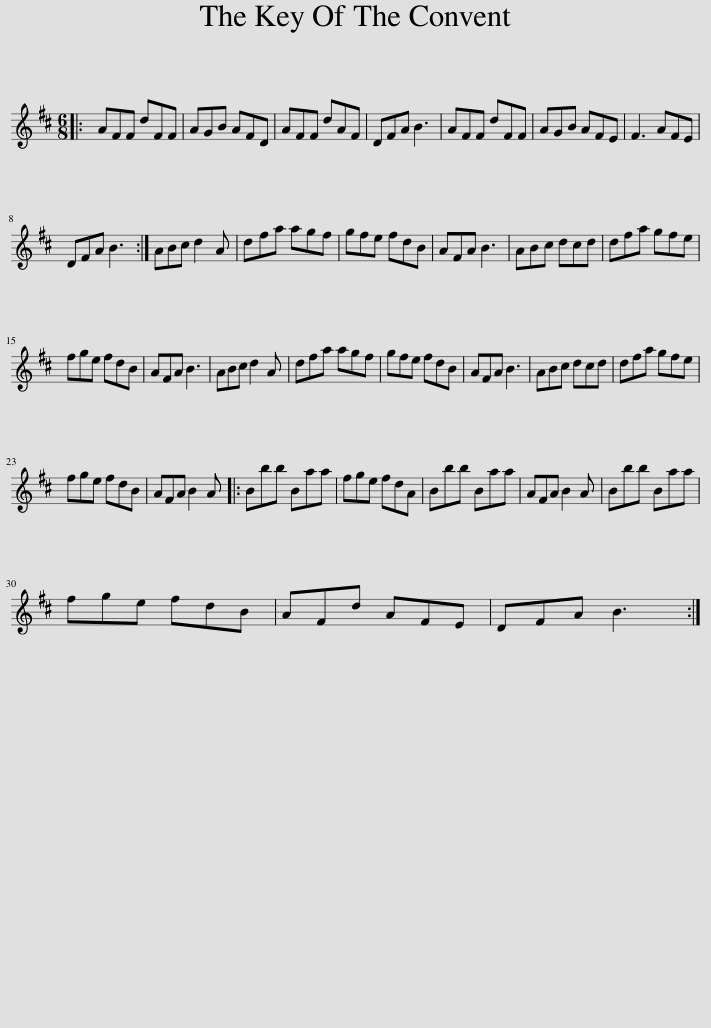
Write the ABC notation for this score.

X:1
L:1/8
M:6/8
I:linebreak $
K:D
V:1 treble
V:1
|: AFF dFF | AGB AFD | AFF dAF | DFA B3 | AFF dFF | %5
 AGB AFE | F3 AFE |$ DFA B3 :| ABc d2 A | dfa agf | %10
 gfe fdB | AFA B3 | ABc dcd | dfa gfe |$ fge fdB | %15
 AFA B3 | ABc d2 A | dfa agf | gfe fdB | AFA B3 | %20
 ABc dcd | dfa gfe |$ fge fdB | AFA B2 A |: Bbb Baa | %25
 fge fdA | Bbb Baa | AFA B2 A | Bbb Baa |$ fge fdB | %30
 AFd AFE | DFA B3 :| %32
